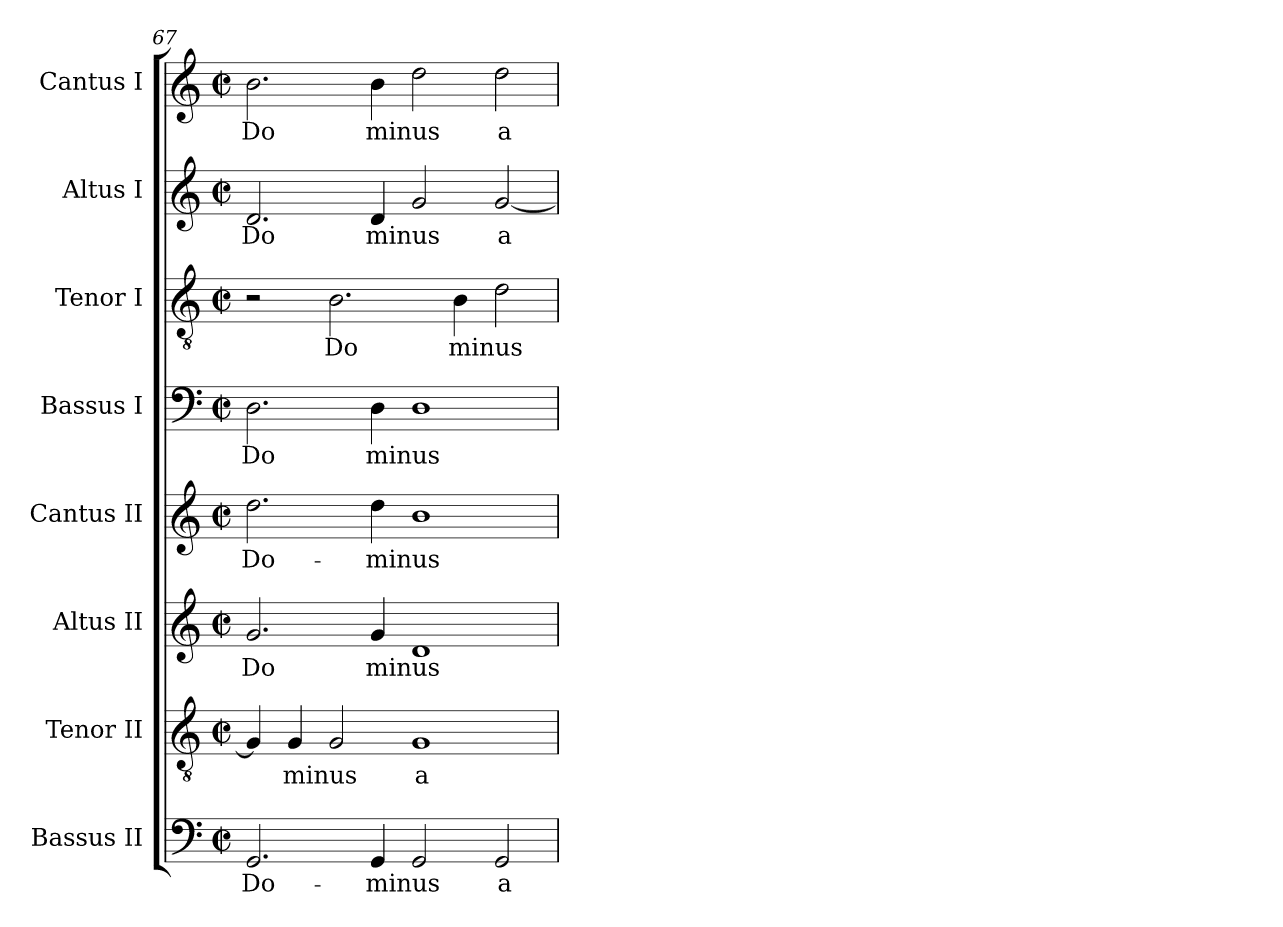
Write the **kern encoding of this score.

**kern	**text	**kern	**text	**kern	**text	**kern	**text	**kern	**text	**kern	**text	**kern	**text	**kern	**text
*part8	*part8	*part7	*part7	*part6	*part6	*part5	*part5	*part4	*part4	*part3	*part3	*part2	*part2	*part1	*part1
*staff8	*staff8	*staff7	*staff7	*staff6	*staff6	*staff5	*staff5	*staff4	*staff4	*staff3	*staff3	*staff2	*staff2	*staff1	*staff1
*I"Bassus II	*	*I"Tenor II	*	*I"Altus II	*	*I"Cantus II	*	*I"Bassus I	*	*I"Tenor I	*	*I"Altus I	*	*I"Cantus I	*
!!LO:LB:g=z
*clefF4	*	*clefGv2	*	*clefG2	*	*clefG2	*	*clefF4	*	*clefGv2	*	*clefG2	*	*clefG2	*
*M2/2	*	*M2/2	*	*M2/2	*	*M2/2	*	*M2/2	*	*M2/2	*	*M2/2	*	*M2/2	*
*met(c|)	*	*met(c|)	*	*met(c|)	*	*met(c|)	*	*met(c|)	*	*met(c|)	*	*met(c|)	*	*met(c|)	*
=67	=67	=67	=67	=67	=67	=67	=67	=67	=67	=67	=67	=67	=67	=67	=67
!	!LO:LY:b:cj	!	!	!	!LO:LY:b:cj	!	!LO:LY:b:cj	!	!LO:LY:b:cj	!	!	!	!LO:LY:b:cj	!	!LO:LY:b:cj
2.GG/	Do-	4G/]	.	2.g/	Do	2.dd\	Do-	2.D\	Do	2r	.	2.d/	Do	2.b\	Do
!	!	!	!LO:LY:b	!	!	!	!	!	!	!	!	!	!	!	!
.	.	4G/	-minus	.	.	.	.	.	.	.	.	.	.	.	.
!	!	!	!	!	!	!	!	!	!	!	!LO:LY:b:cj	!	!	!	!
.	.	2G/	.	.	.	.	.	.	.	2.B\	Do	.	.	.	.
!	!LO:LY:b	!	!	!	!LO:LY:b	!	!LO:LY:b	!	!LO:LY:b	!	!	!	!LO:LY:b	!	!LO:LY:b
4GG/	-minus	.	.	4g/	minus	4dd\	-minus	4D\	minus	.	.	4d/	minus	4b\	minus
!	!	!	!LO:LY:b:cj	!	!	!	!	!	!	!	!	!	!	!	!
2GG/	.	1G	a	1d	.	1b	.	1D	.	.	.	2g/	.	2dd\	.
!	!	!	!	!	!	!	!	!	!	!	!LO:LY:b	!	!	!	!
.	.	.	.	.	.	.	.	.	.	4B\	minus	.	.	.	.
!	!LO:LY:b:cj	!	!	!	!	!	!	!	!	!	!	!	!LO:LY:b:cj	!	!LO:LY:b:cj
2GG/	a	.	.	.	.	.	.	.	.	2d\	.	[<2g/	a	2dd\	a
=	=	=	=	=	=	=	=	=	=	=	=	=	=	=	=
*-	*-	*-	*-	*-	*-	*-	*-	*-	*-	*-	*-	*-	*-	*-	*-
